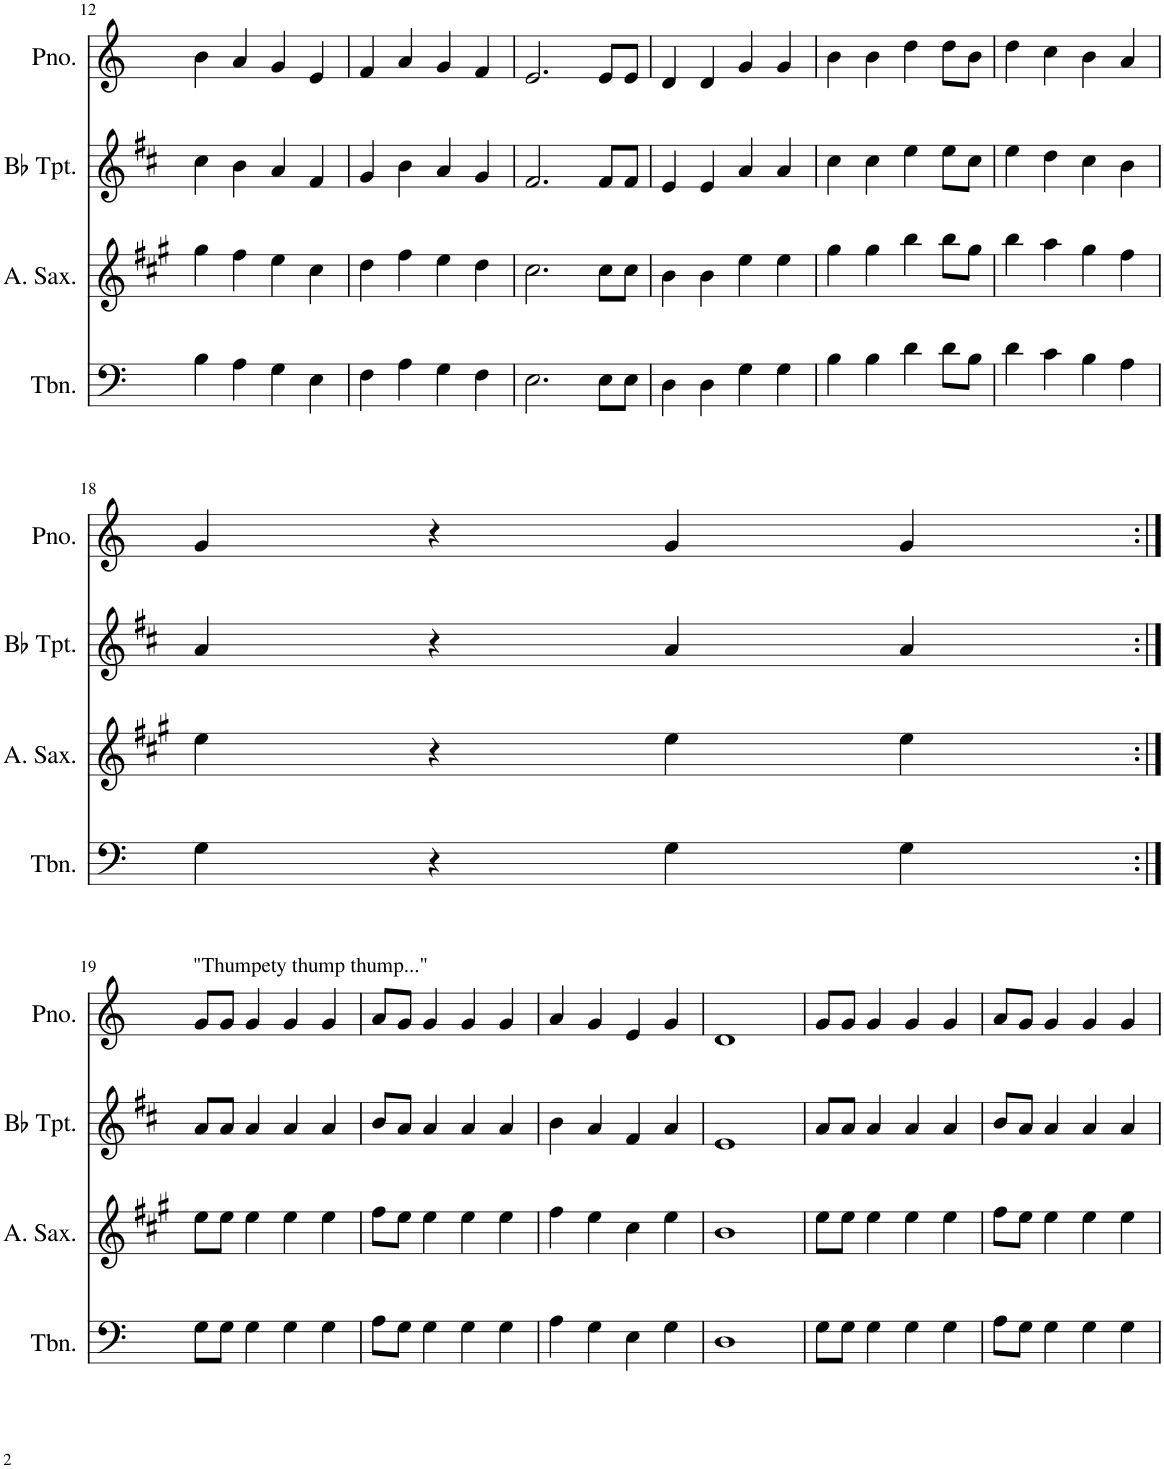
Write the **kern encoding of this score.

**kern	**kern	**kern	**kern
*part4	*part3	*part2	*part1
*staff4	*staff3	*staff2	*staff1
*I"Trombone	*I"Alto Saxophone	*I"Bb Trumpet	*I"Piano
*I'Tbn.	*I'A. Sax.	*I'Bb Tpt.	*I'Pno.
!!LO:PB:g=z
*clefF4	*clefG2	*clefG2	*clefG2
*	*Trd5c9	*Trd1c2	*
*k[]	*k[f#c#g#]	*k[f#c#]	*k[]
*M2/2	*M2/2	*M2/2	*M2/2
*met(c|)	*met(c|)	*met(c|)	*met(c|)
=12	=12	=12	=12
4B\	4gg#\	4cc#\	4b\
4A\	4ff#\	4b\	4a/
4G\	4ee\	4a/	4g/
4E\	4cc#\	4f#/	4e/
=13	=13	=13	=13
4F\	4dd\	4g/	4f/
4A\	4ff#\	4b\	4a/
4G\	4ee\	4a/	4g/
4F\	4dd\	4g/	4f/
=14	=14	=14	=14
2.E\	2.cc#\	2.f#/	2.e/
8E\L	8cc#\L	8f#/L	8e/L
8E\J	8cc#\J	8f#/J	8e/J
=15	=15	=15	=15
4D\	4b\	4e/	4d/
4D\	4b\	4e/	4d/
4G\	4ee\	4a/	4g/
4G\	4ee\	4a/	4g/
=16	=16	=16	=16
4B\	4gg#\	4cc#\	4b\
4B\	4gg#\	4cc#\	4b\
4d\	4bb\	4ee\	4dd\
8d\L	8bb\L	8ee\L	8dd\L
8B\J	8gg#\J	8cc#\J	8b\J
=17	=17	=17	=17
4d\	4bb\	4ee\	4dd\
4c\	4aa\	4dd\	4cc\
4B\	4gg#\	4cc#\	4b\
4A\	4ff#\	4b\	4a/
!!LO:LB:g=z
=18	=18	=18	=18
4G\	4ee\	4a/	4g/
4r	4r	4r	4r
4G\	4ee\	4a/	4g/
4G\	4ee\	4a/	4g/
!!LO:LB:g=z
=19:|!	=19:|!	=19:|!	=19:|!
!	!	!	!LO:TX:a:t="Thumpety thump thump..."
8G\L	8ee\L	8a/L	8g/L
8G\J	8ee\J	8a/J	8g/J
4G\	4ee\	4a/	4g/
4G\	4ee\	4a/	4g/
4G\	4ee\	4a/	4g/
=20	=20	=20	=20
8A\L	8ff#\L	8b/L	8a/L
8G\J	8ee\J	8a/J	8g/J
4G\	4ee\	4a/	4g/
4G\	4ee\	4a/	4g/
4G\	4ee\	4a/	4g/
=21	=21	=21	=21
4A\	4ff#\	4b\	4a/
4G\	4ee\	4a/	4g/
4E\	4cc#\	4f#/	4e/
4G\	4ee\	4a/	4g/
=22	=22	=22	=22
1D	1b	1e	1d
=23	=23	=23	=23
8G\L	8ee\L	8a/L	8g/L
8G\J	8ee\J	8a/J	8g/J
4G\	4ee\	4a/	4g/
4G\	4ee\	4a/	4g/
4G\	4ee\	4a/	4g/
=24	=24	=24	=24
8A\L	8ff#\L	8b/L	8a/L
8G\J	8ee\J	8a/J	8g/J
4G\	4ee\	4a/	4g/
4G\	4ee\	4a/	4g/
4G\	4ee\	4a/	4g/
=	=	=	=
*-	*-	*-	*-
